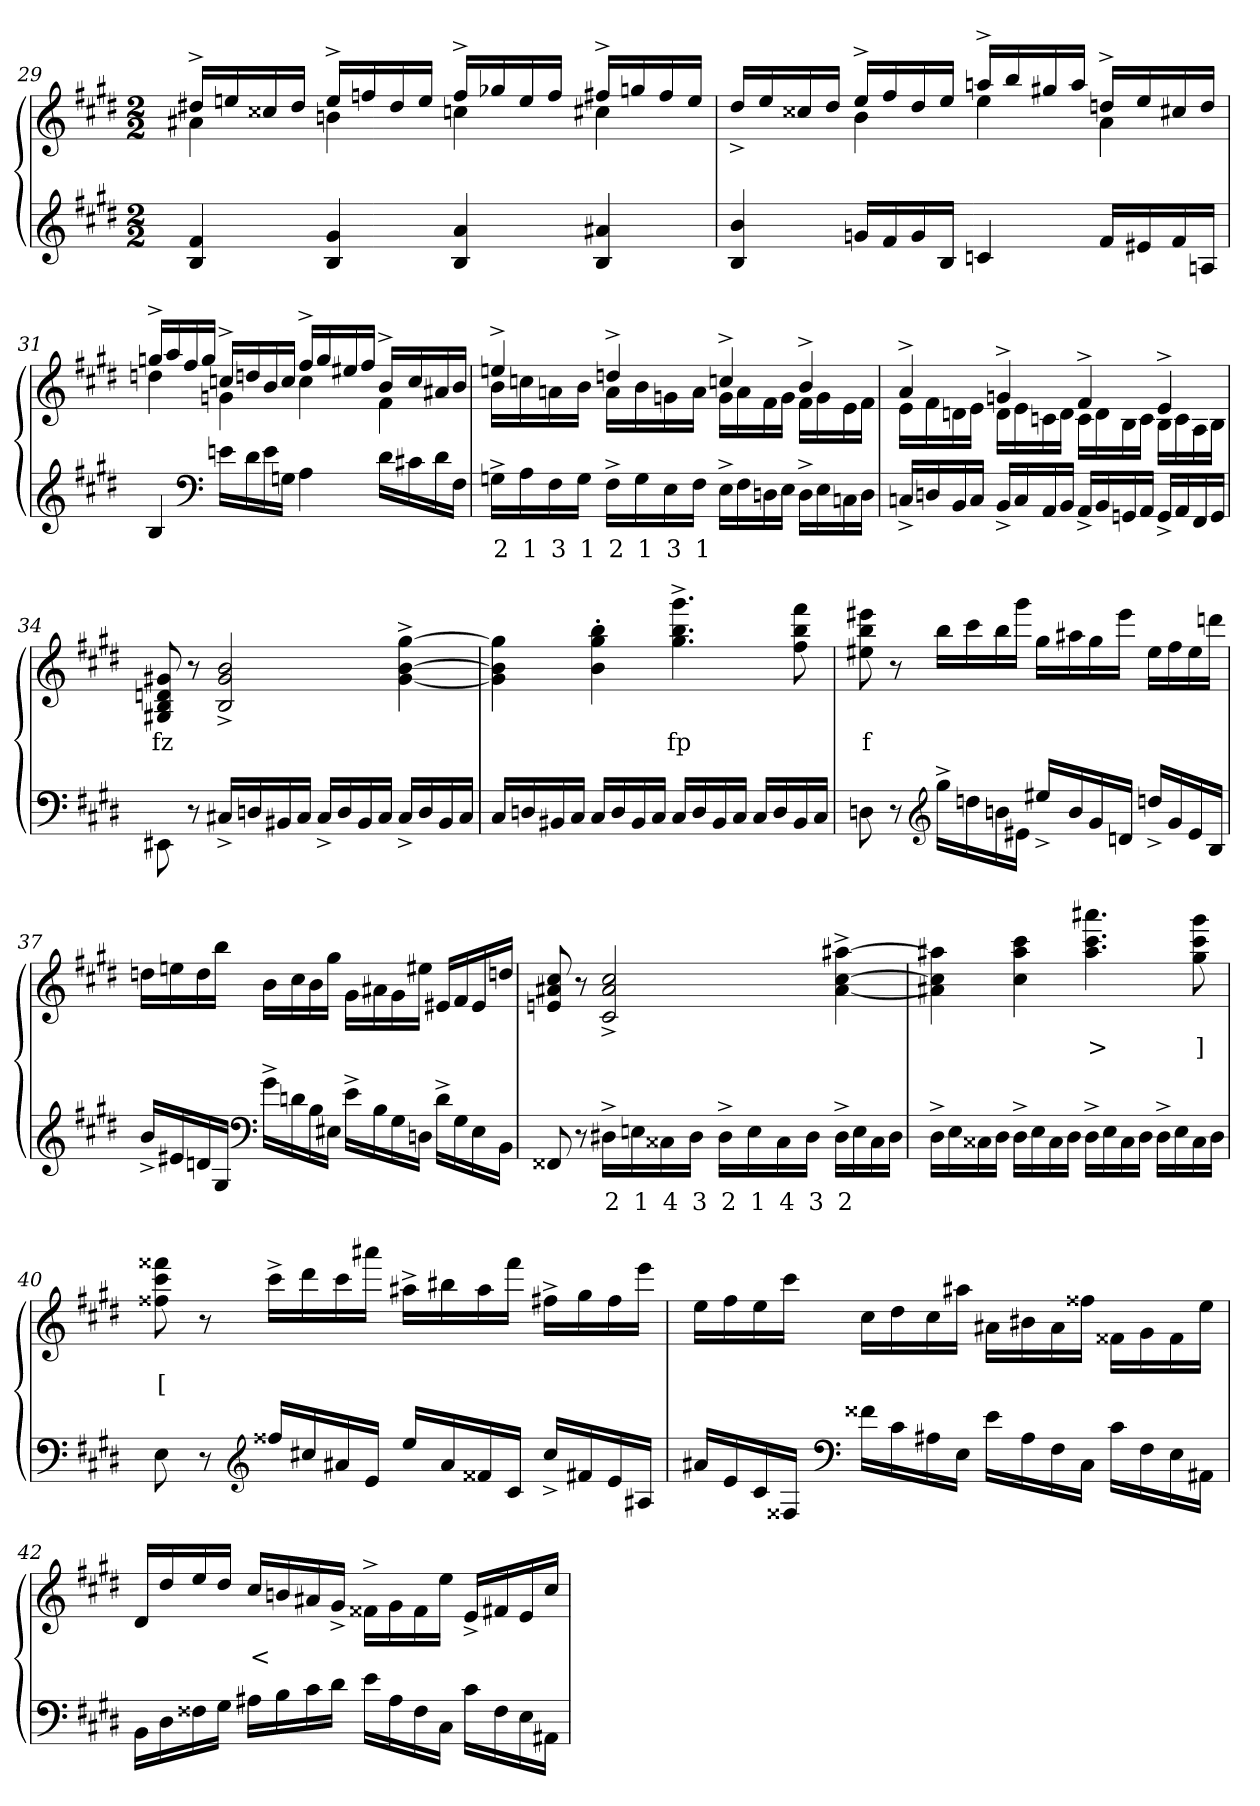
**kern	**text	**kern	**text
*part2	*part2	*part1	*part1
*staff2	*staff2	*staff1	*staff1
*clefG2	*	*clefG2	*
*k[f#c#g#d#]	*	*k[f#c#g#d#]	*
*M2/2	*	*M2/2	*
=29	=29	=29	=29
*	*	*^	*
4f# 4B	.	16dd#X^>LL	4a#X	.
.	.	16een	.	.
.	.	16cc##X	.	.
.	.	16dd#JJ	.	.
4g# 4B	.	16ee^>LL	4bn	.
.	.	16ffn	.	.
.	.	16dd#	.	.
.	.	16eeJJ	.	.
4a 4B	.	16ff^>LL	4ccn	.
.	.	16gg-X	.	.
.	.	16ee	.	.
.	.	16ffJJ	.	.
4a#X 4B	.	16ff#X^>LL	4cc#X	.
.	.	16ggn	.	.
.	.	16ff#	.	.
.	.	16eeJJ	.	.
=30	=30	=30	=30	=30
4b 4B	.	16dd#^>/LL	4ryy	.
.	.	16ee	.	.
.	.	16cc##X	.	.
.	.	16dd#JJ	.	.
16gnLL	.	16ee^>LL	4b	.
16f#	.	16ff#	.	.
16g	.	16dd#	.	.
16BJJ	.	16eeJJ	.	.
4cn	.	16aan^>LL	4ee	.
.	.	16bb	.	.
.	.	16gg#X	.	.
.	.	16aaJJ	.	.
16f#LL	.	16ddn^>LL	4a	.
16e#X	.	16ee	.	.
16f#	.	16cc#X	.	.
16AnJJ	.	16ddJJ	.	.
=31	=31	=31	=31	=31
4B	.	16ggn^>LL	4ddn	.
.	.	16aa	.	.
.	.	16ff#	.	.
.	.	16ggJJ	.	.
*clefF4	*	*	*	*
16enLL	.	16ccn^>LL	4gn	.
16d#	.	16ddn	.	.
16e	.	16b	.	.
16GnJJ	.	16ccJJ	.	.
4A	.	16ff#^>LL	4cc	.
.	.	16gg	.	.
.	.	16ee#X	.	.
.	.	16ff#JJ	.	.
16d#LL	.	16b^>LL	4f#	.
16c#X	.	16cc	.	.
16d#	.	16a#X	.	.
16F#JJ	.	16bJJ	.	.
=32	=32	=32	=32	=32
16Gn^>LL	2	4een^>	16bLL	.
16A	1	.	16ccn	.
16F#	3	.	16an	.
16GJJ	1	.	16bJJ	.
16F#^>LL	2	4ddn^>	16aLL	.
16G	1	.	16b	.
16E	3	.	16gn	.
16F#JJ	1	.	16aJJ	.
16E^>LL	.	4ccn^>	16gLL	.
16F#	.	.	16a	.
16Dn	.	.	16f#	.
16EJJ	.	.	16gJJ	.
16D^>LL	.	4b^>	16f#LL	.
16E	.	.	16g	.
16Cn	.	.	16e	.
16DJJ	.	.	16f#JJ	.
=33	=33	=33	=33	=33
16Cn^>LL	.	4a^>	16eLL	.
16Dn	.	.	16f#	.
16BB	.	.	16dn	.
16CJJ	.	.	16eJJ	.
16BB^>LL	.	4gn^>	16dLL	.
16C	.	.	16e	.
16AA	.	.	16cn	.
16BBJJ	.	.	16dJJ	.
16AA^>LL	.	4f#^>	16cLL	.
16BB	.	.	16d	.
16GGn	.	.	16B	.
16AAJJ	.	.	16cJJ	.
16GG^>LL	.	4e^>	16BLL	.
16AA	.	.	16c	.
16FF#	.	.	16A	.
16GGJJ	.	.	16BJJ	.
*	*	*v	*v	*
=34	=34	=34	=34
8EE#X\	.	8g#X 8dn 8B 8G#X	fz
8r	.	8r	.
16C#X^>LL	.	2b^> 2g#^> 2B^>	.
16Dn	.	.	.
16BB#X	.	.	.
16C#JJ	.	.	.
16C#^>LL	.	.	.
16D	.	.	.
16BB#	.	.	.
16C#JJ	.	.	.
16C#^>LL	.	[4gg#^> [4b^> [4g#^>	.
16D	.	.	.
16BB#	.	.	.
16C#JJ	.	.	.
=35	=35	=35	=35
16C#LL	.	4gg#] 4b] 4g#]	.
16Dn	.	.	.
16BB#X	.	.	.
16C#JJ	.	.	.
16C#LL	.	4bb'> 4gg#'> 4b'>	.
16D	.	.	.
16BB#	.	.	.
16C#JJ	.	.	.
16C#LL	.	4.ggg#^> 4.bb^> 4.gg#^>	fp
16D	.	.	.
16BB#	.	.	.
16C#JJ	.	.	.
16C#LL	.	.	.
16D	.	.	.
16BB#	.	8fff# 8bb 8ff#	.
16C#JJ	.	.	.
=36	=36	=36	=36
8Dn	.	8eee#X\ 8bb\ 8ee#X\	f
8r	.	8r	.
*clefG2	*	*	*
16gg#^>LL	.	16bbLL	.
16ddn	.	16ccc#	.
16bn	.	16bb	.
16e#XJJ	.	16ggg#JJ	.
16ee#^>LL	.	16gg#\LL	.
16b	.	16aa#X	.
16g#	.	16gg#	.
16dnJJ	.	16eee#JJ	.
16ddn^>LL	.	16ee#\LL	.
16g#	.	16ff#	.
16e#	.	16ee#	.
16BJJ	.	16dddnJJ	.
=37	=37	=37	=37
16b^>LL	.	16ddnLL	.
16e#X	.	16een	.
16dn	.	16dd	.
16G#JJ	.	16bbJJ	.
*clefF4	*	*	*
16g#^>LL	.	16bLL	.
16dn	.	16cc#	.
16B	.	16b	.
16E#JJ	.	16gg#JJ	.
16e#^>LL	.	16g#\LL	.
16B	.	16a#X	.
16G#	.	16g#	.
16DnJJ	.	16ee#XJJ	.
16d^>LL	.	16e#LL	.
16G#	.	16f#	.
16E#	.	16e#	.
16BBJJ	.	16ddnJJ	.
=38	=38	=38	=38
8FF##X	.	8cc# 8a#X 8en	.
8r	.	8r	.
16D#X^>LL	2	2cc#^> 2a#^> 2c#^>	.
16En	1	.	.
16C##X	4	.	.
16D#JJ	3	.	.
16D#^>LL	2	.	.
16E	1	.	.
16C##	4	.	.
16D#JJ	3	.	.
16D#^>LL	2	[4aa#^> [4cc#^> [4a#^>	.
16E	.	.	.
16C##	.	.	.
16D#JJ	.	.	.
=39	=39	=39	=39
16D#^>LL	.	4aa#X] 4cc#] 4a#X]	.
16E	.	.	.
16C##X	.	.	.
16D#JJ	.	.	.
16D#^>LL	.	4ccc# 4aa# 4cc#	.
16E	.	.	.
16C##	.	.	.
16D#JJ	.	.	.
16D#^>LL	.	4.aaa# 4.ccc# 4.aa#	>
16E	.	.	.
16C##	.	.	.
16D#JJ	.	.	.
16D#^>LL	.	.	.
16E	.	.	.
16C##	.	8ggg# 8ccc# 8gg#	]
16D#JJ	.	.	.
=40	=40	=40	=40
8E	.	8fff##X 8ccc# 8ff##X	[
8r	.	8r	.
*clefG2	*	*	*
16ff##X/LL	.	16ccc#^>LL	.
16cc#X	.	16ddd#	.
16a#X	.	16ccc#	.
16eJJ	.	16aaa#XJJ	.
16eeLL	.	16aa#^>LL	.
16a#	.	16bb#X	.
16f##	.	16aa#	.
16c#JJ	.	16fff##JJ	.
16cc#^>LL	.	16ff#X^>LL	.
16f#X	.	16gg#	.
16e	.	16ff#	.
16A#JJ	.	16eeeJJ	.
=41	=41	=41	=41
16a#XLL	.	16eeLL	.
16e	.	16ff#	.
16c#	.	16ee	.
16F##XJJ	.	16ccc#JJ	.
*clefF4	*	*	*
16f##LL	.	16cc#LL	.
16c#	.	16dd#	.
16A#	.	16cc#	.
16EJJ	.	16aa#XJJ	.
16eLL	.	16a#LL	.
16A#	.	16b#X	.
16F##	.	16a#	.
16C#JJ	.	16ff##XJJ	.
16c#LL	.	16f##\LL	.
16F##	.	16g#	.
16E	.	16f##	.
16AA#JJ	.	16eeJJ	.
=42	=42	=42	=42
16BBLL	.	16d#LL	.
16D#	.	16dd#	.
16F##X	.	16ee	.
16G#JJ	.	16dd#JJ	.
16A#XLL	.	16cc#LL	<
16B	.	16bn	.
16c#	.	16a#X	.
16d#JJ	.	16g#^>JJ	.
16eLL	.	16f##X^>LL	.
16A#	.	16g#	.
16F##	.	16f##	.
16C#JJ	.	16eeJJ	.
16c#LL	.	16e^>LL	.
16F##	.	16f#X	.
16E	.	16e	.
16AA#JJ	.	16cc#JJ	.
=	=	=	=
*-	*-	*-	*-
